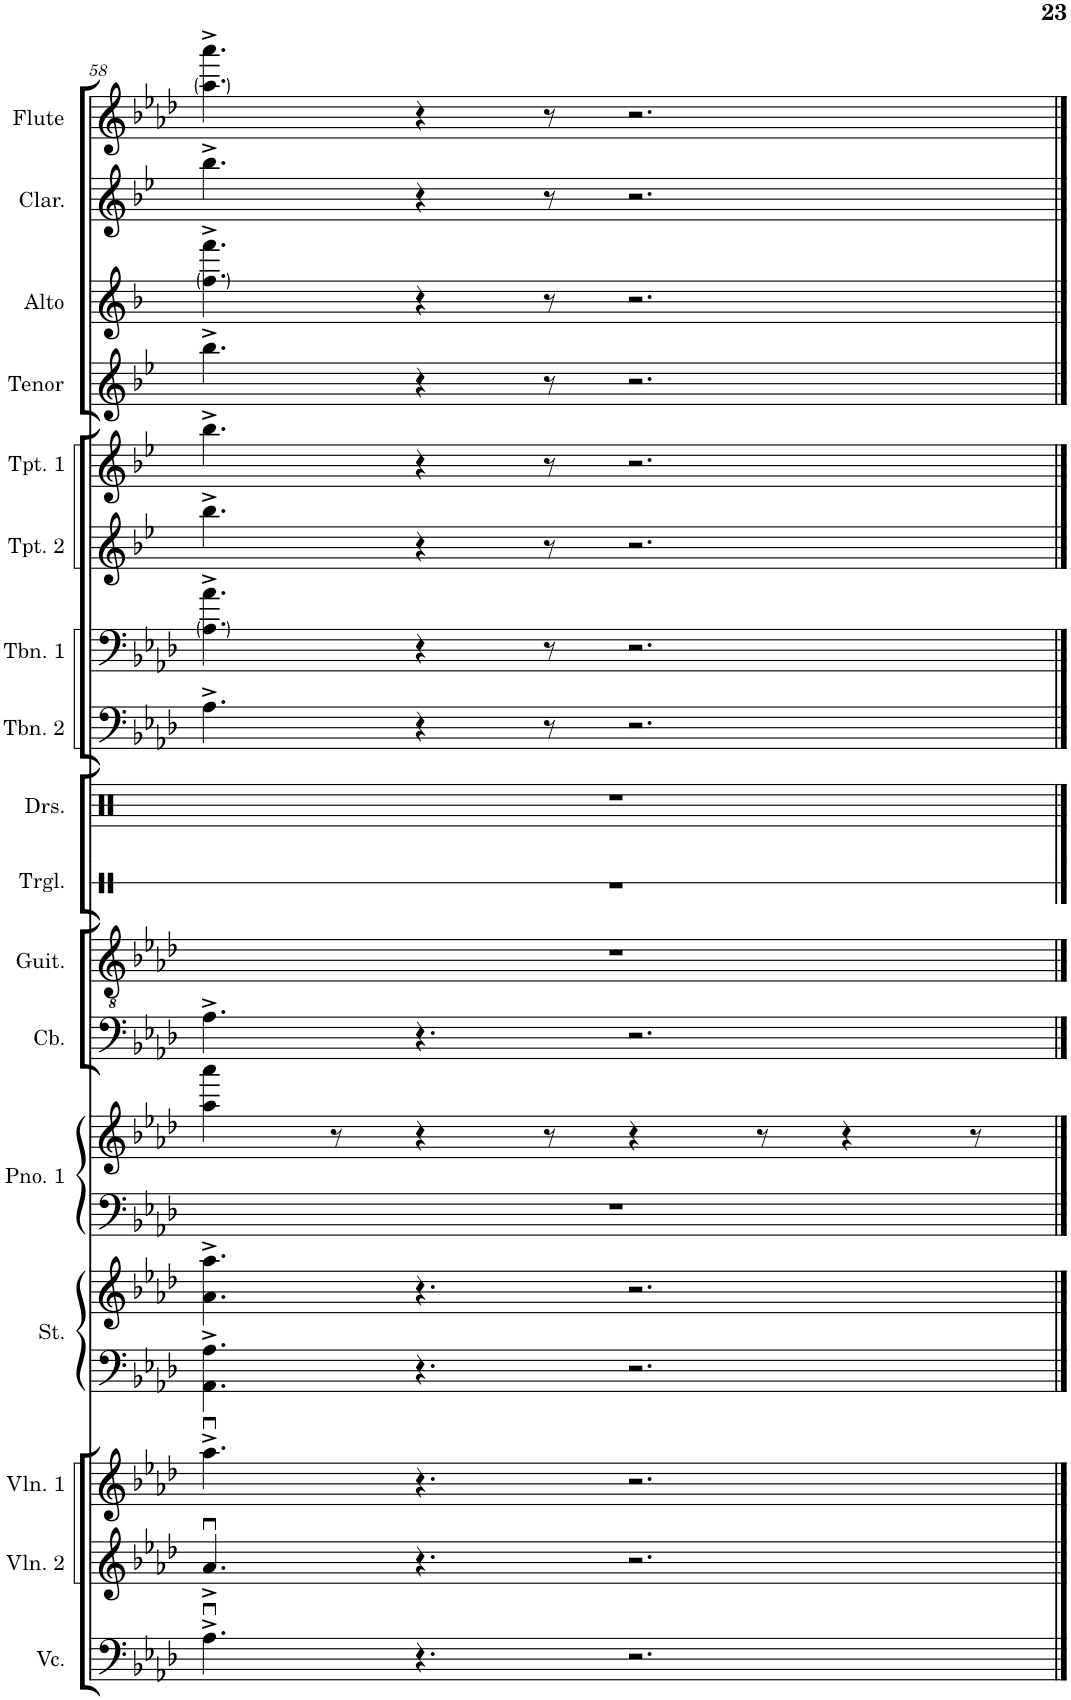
**kern	**kern	**kern	**kern	**kern	**kern	**kern	**kern	**kern	**kern	**kern	**kern	**kern	**kern	**kern	**kern	**kern	**kern	**kern
*part17	*part16	*part15	*part14	*part14	*part13	*part13	*part12	*part11	*part10	*part9	*part8	*part7	*part6	*part5	*part4	*part3	*part2	*part1
*staff19	*staff18	*staff17	*staff16	*staff15	*staff14	*staff13	*staff12	*staff11	*staff10	*staff9	*staff8	*staff7	*staff6	*staff5	*staff4	*staff3	*staff2	*staff1
*I"Violoncello	*I"Violin 2	*I"Violin 1	*I"Piano 2	*	*I"Piano 1	*	*I"Bass	*I"Guitar	*I"Percussion	*I"Drumset	*I"Trombone 2	*I"Trombone 1	*I"Trumpet 2	*I"Trumpet 1	*I"REED 4 (Tenor Sax)	*I"REED 3 (Alto Sax, Flute)	*I"REED 2 (Clarinet)	*I"REED 1 (Flute, Bari Sax)
*I'Vc.	*I'Vln. 2	*I'Vln. 1	*I'Pno. 2	*	*I'Pno. 1	*	*I'Bass	*I'Guit.	*I'Perc.	*I'Drs.	*I'Tbn. 2	*I'Tbn. 1	*I'Tpt. 2	*I'Tpt. 1	*I'Tenor	*I'Alto	*I'Clar.	*I'Flute
!!LO:PB:g=z
*clefF4	*clefG2	*clefG2	*clefF4	*clefG2	*clefF4	*clefG2	*clefF4	*clefGv2	*clefX	*clefX	*clefF4	*clefF4	*clefG2	*clefG2	*clefG2	*clefG2	*clefG2	*clefG2
*	*	*	*	*	*	*	*Trd7c12	*	*	*	*	*	*Trd1c2	*Trd1c2	*Trd8c14	*Trd5c9	*Trd1c2	*
*k[b-e-a-d-]	*k[b-e-a-d-]	*k[b-e-a-d-]	*k[b-e-a-d-]	*k[b-e-a-d-]	*k[b-e-a-d-]	*k[b-e-a-d-]	*k[b-e-a-d-]	*k[b-e-a-d-]	*k[b-e-a-d-]	*k[]	*k[b-e-a-d-]	*k[b-e-a-d-]	*k[b-e-]	*k[b-e-]	*k[b-e-]	*k[b-]	*k[b-e-]	*k[b-e-a-d-]
*M12/8	*M12/8	*M12/8	*M12/8	*M12/8	*M12/8	*M12/8	*M12/8	*M12/8	*M12/8	*M12/8	*M12/8	*M12/8	*M12/8	*M12/8	*M12/8	*M12/8	*M12/8	*M12/8
=58	=58	=58	=58	=58	=58	=58	=58	=58	=58	=58	=58	=58	=58	=58	=58	=58	=58	=58
4.A-u^\	4.a-u^/	4.aa-u^\	4.AA-\^ 4.A-\^	4.a-\^ 4.aa-\^	1.r	4aa-\ 4aaa-\	4.A-^\	1.r	1.r	1.r	4.A-^\	4.A-\^ 4.a-\^	4.bb-^\	4.bb-^\	4.bb-^\	4.ff\^ 4.fff\^	4.bb-^\	4.aa-\^ 4.aaa-\^
.	.	.	.	.	.	8r	.	.	.	.	.	.	.	.	.	.	.	.
4.r	4.r	4.r	4.r	4.r	.	4r	4.r	.	.	.	4r	4r	4r	4r	4r	4r	4r	4r
.	.	.	.	.	.	8r	.	.	.	.	8r	8r	8r	8r	8r	8r	8r	8r
2.r	2.r	2.r	2.r	2.r	.	4r	2.r	.	.	.	2.r	2.r	2.r	2.r	2.r	2.r	2.r	2.r
.	.	.	.	.	.	8r	.	.	.	.	.	.	.	.	.	.	.	.
.	.	.	.	.	.	4r	.	.	.	.	.	.	.	.	.	.	.	.
.	.	.	.	.	.	8r	.	.	.	.	.	.	.	.	.	.	.	.
==	==	==	==	==	==	==	==	==	==	==	==	==	==	==	==	==	==	==
*-	*-	*-	*-	*-	*-	*-	*-	*-	*-	*-	*-	*-	*-	*-	*-	*-	*-	*-
